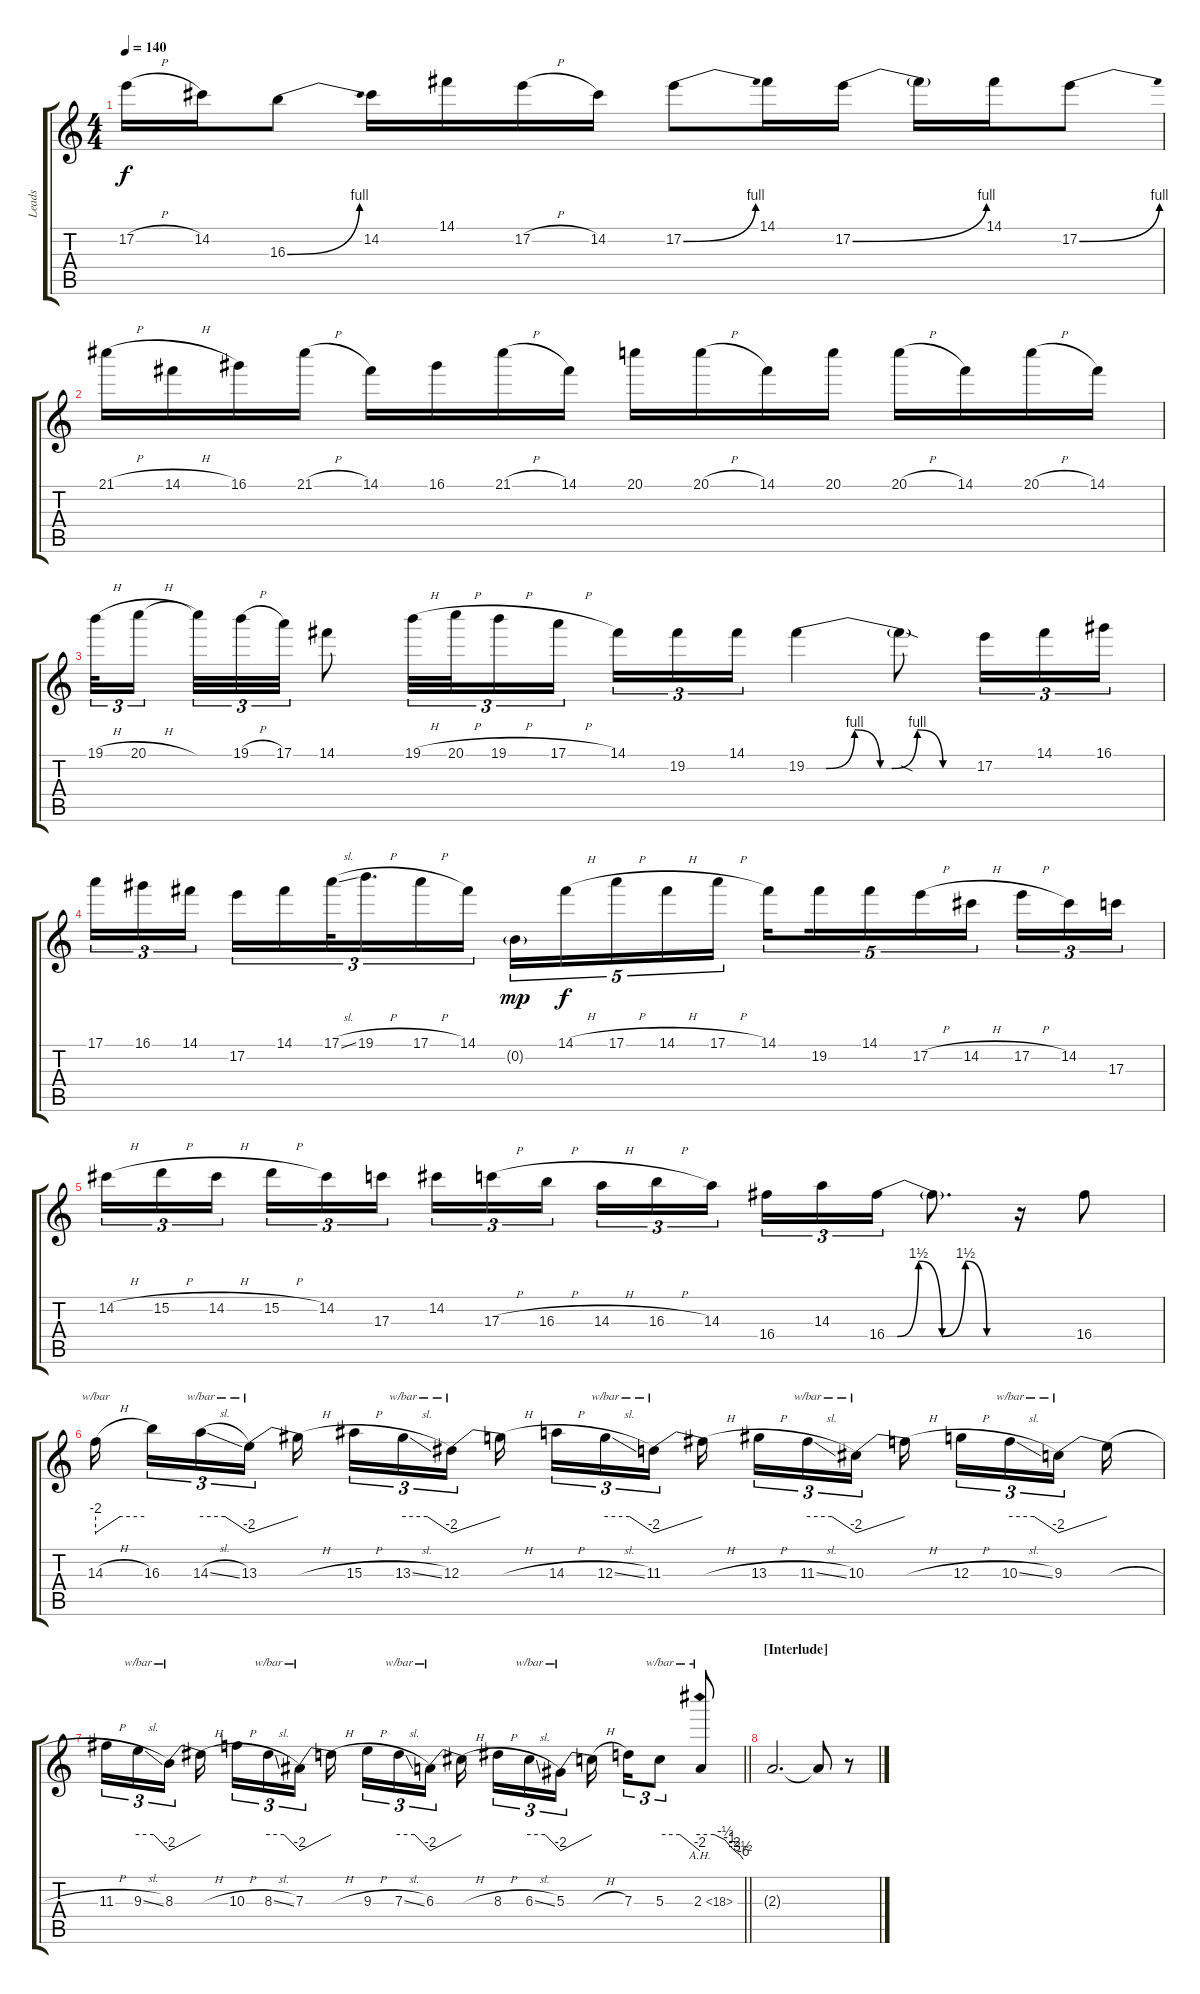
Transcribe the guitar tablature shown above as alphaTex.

\track ("Leads" "Leads") {instrument distortionguitar}
\staff {score tabs}
\tuning (E4 B3 G3 D3 A2 E2) {hide}
\ts (4 4)
\tempo 140
\clef g2
\ks c
17.2{h}.16{dy f} 14.2.16 16.3{be (bend 0 0 60 4)}.8 14.2.16 14.1.16 17.2{h}.16 14.2.16 17.2{be (bend 0 0 60 4)}.8 14.1.16 17.2{be (bend 0 0 60 4)}.16 17.2{t}.16 14.1.16 17.2{be (bend 0 0 60 4)}.8 |
21.1{h}.16 14.1{h}.16 16.1.16 21.1{h}.16 14.1.16 16.1.16 21.1{h}.16 14.1.16 20.1.16 20.1{h}.16 14.1.16 20.1.16 20.1{h}.16 14.1.16 20.1{h}.16 14.1.16 |
19.1{h}.32{tu (3 2)} 20.1{h}.16{tu (3 2) beam splitsecondary} 20.1{t}.32{tu (3 2)} 19.1{h}.32{tu (3 2)} 17.1.32{tu (3 2)} 14.1.8 19.1{h}.32{tu (3 2)} 20.1{h}.32{tu (3 2)} 19.1{h}.16{tu (3 2)} 17.1{h}.16{tu (3 2) beam splitsecondary} 14.1.16{tu (3 2)} 19.2.16{tu (3 2)} 14.1.16{tu (3 2)} 19.2{be (custom 0 0 7 0 17 4 26 0 30 0 39 4 48 0 53 0 60 0)}.4 19.2{sod t}.8 17.2.16{tu (3 2)} 14.1.16{tu (3 2)} 16.1.16{tu (3 2)} |
17.1.16{tu (3 2)} 16.1.16{tu (3 2)} 14.1.16{tu (3 2) beam splitsecondary} 17.2.16{tu (3 2)} 14.1.16{tu (3 2)} 17.1{sl}.32{tu (3 2)} 19.1{h}.16{d tu (3 2)} 17.1{h}.16{tu (3 2)} 14.1.16{tu (3 2)} 0.2{g}.16{tu (5 4) dy mp} 14.1{h}.16{tu (5 4) dy f} 17.1{h}.16{tu (5 4)} 14.1{h}.16{tu (5 4)} 17.1{h}.16{tu (5 4)} 14.1.16{tu (5 4) beam splitsecondary} 19.2.16{tu (5 4)} 14.1.16{tu (5 4)} 17.2{h}.16{tu (5 4)} 14.2{h}.16{tu (5 4)} 17.2{h}.16{tu (3 2)} 14.2.16{tu (3 2)} 17.3.16{tu (3 2)} |
14.2{h}.16{tu (3 2)} 15.2{h}.16{tu (3 2)} 14.2{h}.16{tu (3 2) beam splitsecondary} 15.2{h}.16{tu (3 2)} 14.2.16{tu (3 2)} 17.3.16{tu (3 2)} 14.2.16{tu (3 2)} 17.3{h}.16{tu (3 2)} 16.3{h}.16{tu (3 2) beam splitsecondary} 14.3{h}.16{tu (3 2)} 16.3{h}.16{tu (3 2)} 14.3.16{tu (3 2)} 16.4.16{tu (3 2)} 14.3.16{tu (3 2)} 16.4{be (custom 0 0 5 0 15 6 26 0 37 6 47 0 60 0)}.16{tu (3 2)} 16.4{t}.8{d} r.16 16.4.8 |
14.3{h}.16{tbe (custom default 0 -8 30 0 60 0) beam splitsecondary} 16.3.16{tu (3 2)} 14.3{sl}.16{tu (3 2) tbe (custom default 0 0 30 0 60 -8)} 13.3.16{tu (3 2) tbe (dive default 0 -8 60 0) beam splitsecondary} 13.3{h t}.16 15.3{h}.16{tu (3 2)} 13.3{sl}.16{tu (3 2) tbe (custom default 0 0 30 0 60 -8)} 12.3.16{tu (3 2) tbe (dive default 0 -8 60 0) beam splitsecondary} 12.3{h t}.16{beam splitsecondary} 14.3{h}.16{tu (3 2)} 12.3{sl}.16{tu (3 2) tbe (custom default 0 0 30 0 60 -8)} 11.3.16{tu (3 2) tbe (dive default 0 -8 60 0) beam splitsecondary} 11.3{h t}.16{beam splitsecondary} 13.3{h}.16{tu (3 2)} 11.3{sl}.16{tu (3 2) tbe (custom default 0 0 30 0 60 -8)} 10.3.16{tu (3 2) tbe (dive default 0 -8 60 0)} 10.3{h t}.16{beam splitsecondary} 12.3{h}.16{tu (3 2)} 10.3{sl}.16{tu (3 2) tbe (custom default 0 0 30 0 60 -8)} 9.3.16{tu (3 2) tbe (dive default 0 -8 60 0) beam splitsecondary} 9.3{h t}.16 |
\barLineRight lightlight
11.3{h}.16{tu (3 2)} 9.3{sl}.16{tu (3 2) tbe (custom default 0 0 30 0 60 -8)} 8.3.16{tu (3 2) tbe (dive default 0 -8 60 0) beam splitsecondary} 8.3{h t}.16{beam splitsecondary} 10.3{h}.16{tu (3 2)} 8.3{sl}.16{tu (3 2) tbe (custom default 0 0 30 0 60 -8)} 7.3.16{tu (3 2) tbe (dive default 0 -8 60 0) beam splitsecondary} 7.3{h t}.16{beam splitsecondary} 9.3{h}.16{tu (3 2)} 7.3{sl}.16{tu (3 2) tbe (custom default 0 0 30 0 60 -8)} 6.3.16{tu (3 2) tbe (dive default 0 -8 60 0)} 6.3{h t}.16{beam splitsecondary} 8.3{h}.16{tu (3 2)} 6.3{sl}.16{tu (3 2) tbe (custom default 0 0 30 0 60 -8)} 5.3.16{tu (3 2) tbe (dive default 0 -8 60 0) beam splitsecondary} 5.3{h t}.16 7.3.16{tu (3 2)} 5.3.8{tu (3 2) tbe (custom default 0 0 30 0 60 -8)} 2.3{ah 16}.8{tbe (custom default 0 0 20 0 35 -2 41 -4 48 -8 56 -14 60 -24)} |
\section ("" "[Interlude]")
2.3{t}.2{d} 2.3{t}.8 r.8
